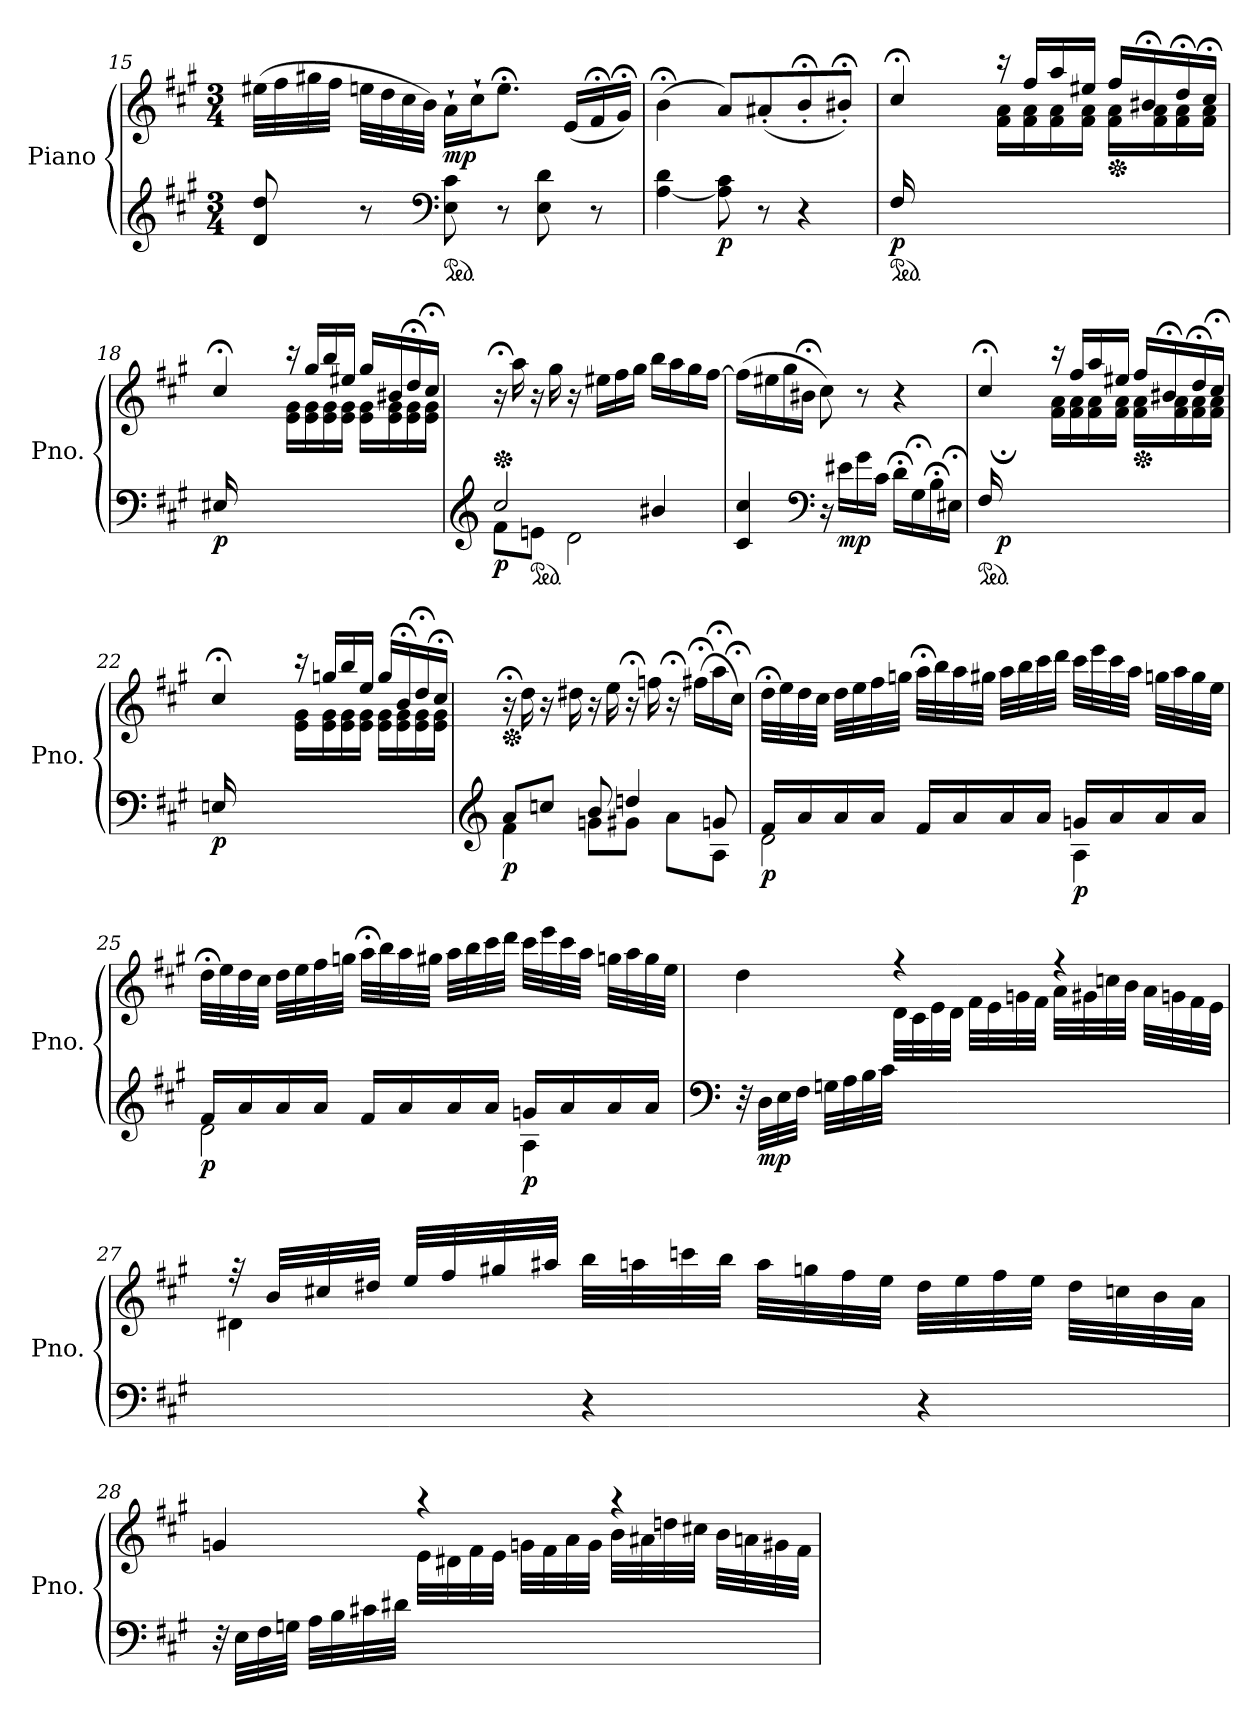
**kern	**kern	**dynam
*part1	*part1	*part1
*staff2	*staff1	*staff1/2
*I"Piano	*	*
*I'Pno.	*	*
*clefG2	*clefG2	*
*k[f#c#g#]	*k[f#c#g#]	*
*M3/4	*M3/4	*
=15	=15	=15
8d/ 8dd/	(>32ee#X\LLL	.
.	32ff#\	.
.	32gg#X\	.
.	32ff#\JJJ	.
8r	32een\LLL	.
.	32dd\	.
.	32cc#\	.
.	32b\JJJ)	.
*clefF4	*	*
*ped	*	*
!	!	!LO:DY:b
8E\ 8c#\	16a`\LL	mp
.	16cc#`\J	.
8r	8.ee;<\J	.
8E\ 8d\	.	.
.	(<16e/LL	.
8r	16f#;</	.
.	16g#;</JJ)	.
=16	=16	=16
[4A\ 4d\	(>4b;<\	.
!	!	!LO:DY:b=2
8A\] 8c#\	8a/L)	p
8r	(<8a#X'/	.
4r	8b;<'/	.
.	8b#X;<'/J)	.
!!LO:LB:g=z
=17	=17	=17
*ped	*	*
*	*^	*
!	!	!	!LO:DY:b=2
16F#/LL	4cc#;</	16ryy	p
2ryy	.	16f#\ 16a\	.
.	.	16f#\ 16a\	.
.	.	16f#\ 16a\JJ	.
.	16rccc	16f#\ 16a\LL	.
.	16ff#/LL	16f#\ 16a\	.
.	16aa/	16f#\ 16a\	.
.	16ee#X/JJ	16f#\ 16a\JJ	.
*	*Xped	*	*
.	16ff#/LL	16f#\ 16a\LL	.
8.ryy	16b#X;</	16f#\ 16a\	.
.	16dd;</	16f#\ 16a\	.
.	16cc#;</JJ	16f#\ 16a\JJ	.
=18	=18	=18	=18
!	!	!	!LO:DY:b=2
16E#X/LL	4cc#;</	16ryy	p
2ryy	.	16e#X\ 16g#\	.
.	.	16e#\ 16g#\	.
.	.	16e#\ 16g#\JJ	.
.	16rccc	16e#\ 16g#\LL	.
.	16gg#/LL	16e#\ 16g#\	.
.	16bb/	16e#\ 16g#\	.
.	16ee#X/JJ	16e#\ 16g#\JJ	.
.	16gg#/LL	16e#\ 16g#\LL	.
8.ryy	16b#X/	16e#\ 16g#\	.
.	16dd;</	16e#\ 16g#\	.
.	16cc#;</JJ	16e#\ 16g#\JJ	.
*	*v	*v	*
=19	=19	=19
*clefG2	*	*
*^	*	*
*	*	*Xped	*
*	*	*^	*
!	!	!	!	!LO:DY:b=2
*	*	*v	*v	*
2cc#/	8f#\L	16r;<	p
.	.	16aa\	.
*ped	*	*	*
.	8en\J	16r	.
.	.	16gg#\	.
.	2d\	16r	.
.	.	16ee#X\LL	.
.	.	16ff#\	.
.	.	16gg#\JJ	.
4b#X/	.	16bb\LL	.
.	.	16aa\	.
.	.	16gg#\	.
.	.	[16ff#\JJ	.
*v	*v	*	*
!!LO:PB:g=z
=20	=20	=20
4c#/ 4cc#/	(>16ff#\LL]	.
.	16ee#X\	.
.	16gg#\	.
.	16b#X;<\JJ	.
*clefF4	*	*
16r	8cc#\)	.
!	!	!LO:DY:b=2
16e#X\LL	.	mp
16g#\	8r	.
16c#\JJ	.	.
16d;<\LL	4r	.
16G#;<\	.	.
16B;<\	.	.
16E#X;<\JJ	.	.
=21	=21	=21
*ped	*	*
*	*^	*
16F#/LL	4cc#;</	16ryy	.
!	!	!	!LO:DY:b=2
2ryy	.	16f#\;< 16a\;<	p
.	.	16f#\ 16a\	.
.	.	16f#\ 16a\JJ	.
.	16rccc	16f#\ 16a\LL	.
.	16ff#/LL	16f#\ 16a\	.
.	16aa/	16f#\ 16a\	.
.	16ee#X/JJ	16f#\ 16a\JJ	.
*	*Xped	*	*
.	16ff#/LL	16f#\ 16a\LL	.
8.ryy	16b#X;</	16f#\ 16a\	.
.	16dd;</	16f#\ 16a\	.
.	16cc#;</JJ	16f#\ 16a\JJ	.
=22	=22	=22	=22
!	!	!	!LO:DY:b=2
16En/LL	4cc#;</	16ryy	p
2ryy	.	16en\ 16gn\	.
.	.	16e\ 16g\	.
.	.	16e\ 16g\JJ	.
.	16rccc	16e\ 16g\LL	.
.	16ggn/LL	16e\ 16g\	.
.	16bb/	16e\ 16g\	.
.	16ee/JJ	16e\ 16g\JJ	.
.	16gg/LL	16e\ 16g\LL	.
8.ryy	16b;</	16e\ 16g\	.
.	16dd;</	16e\ 16g\	.
.	16cc#;</JJ	16e\ 16g\JJ	.
*	*v	*v	*
=23	=23	=23
*clefG2	*	*
*^	*	*
*	*	*Xped	*
*	*	*^	*
!	!	!	!	!LO:DY:b=2
*	*	*v	*v	*
8a/L	4f#\	16r;<	p
.	.	16dd\	.
8ccn/J	.	16r	.
.	.	16dd#X\	.
8b/	8gn\L	16r	.
.	.	16ee\	.
4ddni/	8g#X\J	16r;<	.
.	.	16ffn\	.
.	8a\L	16r;<	.
.	.	(>16ff#X;<\LL	.
8gn/	8A\J	16aa;<\	.
.	.	16cc#i;<\JJ)	.
!!LO:LB:g=z
=24	=24	=24	=24
!	!	!	!LO:DY:b=2
16f#/LL	2d\	32dd;<\LLL	p
.	.	32ee\	.
16a/	.	32dd\	.
.	.	32cc#\JJJ	.
16a/	.	32dd\LLL	.
.	.	32ee\	.
16a/JJ	.	32ff#\	.
.	.	32ggn\JJJ	.
16f#/LL	.	32aa;<\LLL	.
.	.	32bb\	.
16a/	.	32aa\	.
.	.	32gg#X\JJJ	.
16a/	.	32aa\LLL	.
.	.	32bb\	.
16a/JJ	.	32ccc#\	.
.	.	32ddd\JJJ	.
!	!	!	!LO:DY:b=2
16gn/LL	4A\	32ccc#\LLL	p
.	.	32eee\	.
16a/	.	32ccc#\	.
.	.	32aa\JJJ	.
16a/	.	32ggn\LLL	.
.	.	32aa\	.
16a/JJ	.	32gg\	.
.	.	32ee\JJJ	.
=25	=25	=25	=25
!	!	!	!LO:DY:b=2
16f#/LL	2d\	32dd;<\LLL	p
.	.	32ee\	.
16a/	.	32dd\	.
.	.	32cc#\JJJ	.
16a/	.	32dd\LLL	.
.	.	32ee\	.
16a/JJ	.	32ff#\	.
.	.	32ggn\JJJ	.
16f#/LL	.	32aa;<\LLL	.
.	.	32bb\	.
16a/	.	32aa\	.
.	.	32gg#X\JJJ	.
16a/	.	32aa\LLL	.
.	.	32bb\	.
16a/JJ	.	32ccc#\	.
.	.	32ddd\JJJ	.
!	!	!	!LO:DY:b=2
16gn/LL	4A\	32ccc#\LLL	p
.	.	32eee\	.
16a/	.	32ccc#\	.
.	.	32aa\JJJ	.
16a/	.	32ggn\LLL	.
.	.	32aa\	.
16a/JJ	.	32gg\	.
.	.	32ee\JJJ	.
*v	*v	*	*
!!LO:LB:g=z
=26	=26	=26
*clefF4	*	*
*	*^	*
32r	4dd\	4ryy	.
!	!	!	!LO:DY:b=2
32D\LLL	.	.	mp
32E\	.	.	.
32F#\JJJ	.	.	.
32Gn\LLL	.	.	.
32A\	.	.	.
32B\	.	.	.
32c#\JJJ	.	.	.
2ryy	4rff	32d\LLL	.
.	.	32c#\	.
.	.	32e\	.
.	.	32d\JJJ	.
.	.	32f#\LLL	.
.	.	32e\	.
.	.	32gn\	.
.	.	32f#\JJJ	.
.	4rff	32a\LLL	.
.	.	32g#X\	.
.	.	32ccn\	.
.	.	32b\JJJ	.
.	.	32a\LLL	.
.	.	32gn\	.
.	.	32f#\	.
.	.	32e\JJJ	.
=27	=27	=27	=27
4ryy	32rff	4d#X\	.
.	32b/LLL	.	.
.	32cc#X/	.	.
.	32dd#X/JJJ	.	.
.	32ee/LLL	.	.
.	32ff#/	.	.
.	32gg#X/	.	.
.	32aa#X/JJJ	.	.
4r	32bb\LLL	2ryy	.
.	32aan\	.	.
.	32cccn\	.	.
.	32bb\JJJ	.	.
.	32aa\LLL	.	.
.	32ggn\	.	.
.	32ff#\	.	.
.	32ee\JJJ	.	.
4r	32dd#\LLL	.	.
.	32ee\	.	.
.	32ff#\	.	.
.	32ee\JJJ	.	.
.	32dd#\LLL	.	.
.	32ccn\	.	.
.	32b\	.	.
.	32a\JJJ	.	.
!!LO:LB:g=z	!!
=28	=28	=28	=28
32r	4gni/	4ryy	.
32E\LLL	.	.	.
32F#\	.	.	.
32Gni\JJJ	.	.	.
32A\LLL	.	.	.
32B\	.	.	.
32c#X\	.	.	.
32d#X\JJJ	.	.	.
2ryy	4raa	32e\LLL	.
.	.	32d#X\	.
.	.	32f#\	.
.	.	32e\JJJ	.
.	.	32gni\LLL	.
.	.	32f#\	.
.	.	32a\	.
.	.	32g\JJJ	.
.	4raa	32b\LLL	.
.	.	32a#X\	.
.	.	32ddni\	.
.	.	32cc#X\JJJ	.
.	.	32b\LLL	.
.	.	32an\	.
.	.	32g#X\	.
.	.	32f#\JJJ	.
*	*v	*v	*
=	=	=
*-	*-	*-
